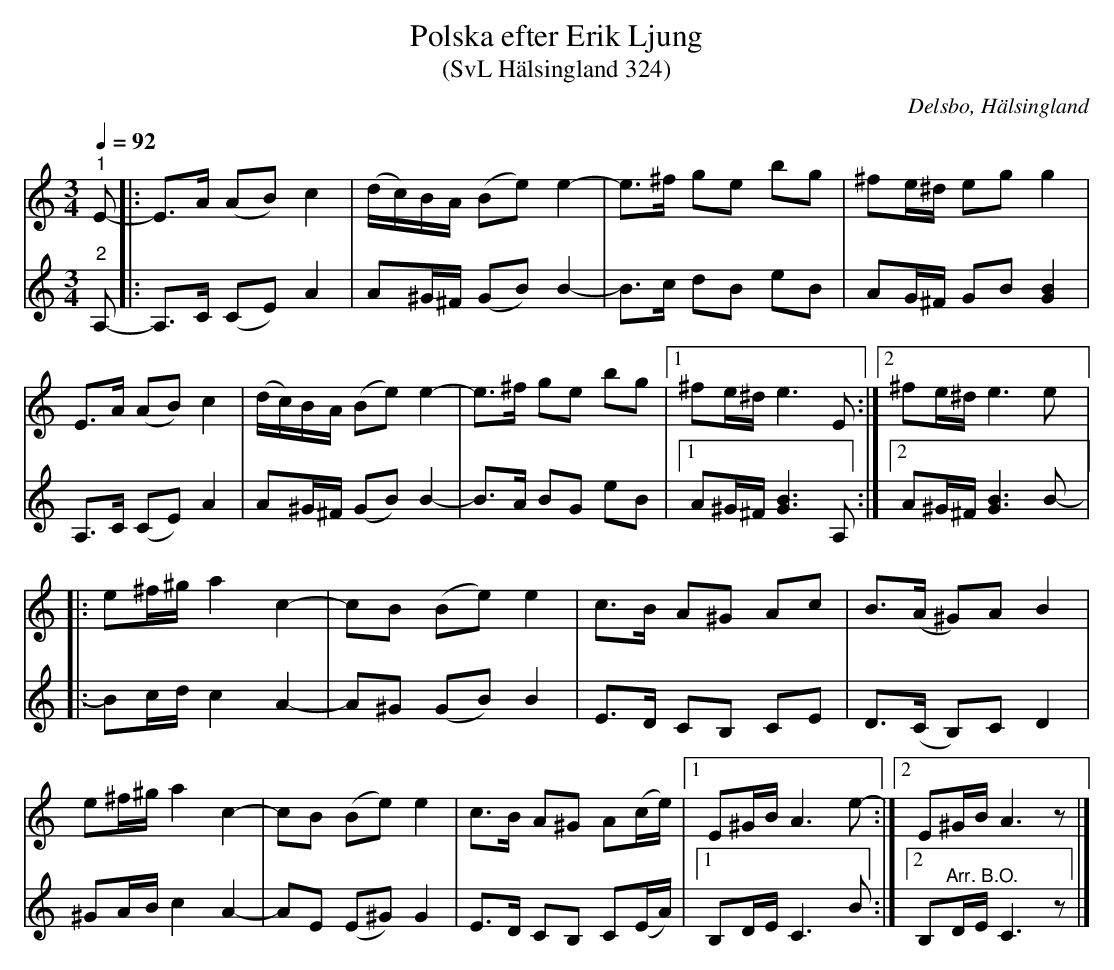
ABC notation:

X:1
T:Polska efter Erik Ljung
T:(SvL Hälsingland 324)
O:Delsbo, Hälsingland
L:1/8
Q:1/4=92
M:3/4
K:Am
V:1
"^1" E- |: E>A (AB) c2 | (d/c/)B/A/ (Be) e2- | e>^f ge bg | ^fe/^d/ eg g2 |
E>A (AB) c2 | (d/c/)B/A/ (Be) e2- | e>^f ge bg |1 ^fe/^d/ e3 E :|2 ^fe/^d/ e3 e |:
 e^f/^g/ a2 c2- | cB (Be) e2 | c>B A^G Ac | B>(A ^G)A B2 |
 e^f/^g/ a2 c2- | cB (Be) e2 | c>B A^G A(c/e/) |1 E^G/B/ A3 e- :|2 E^G/B/ A3 z |]
V:2
"^2" A,- |: A,>C (CE) A2 | A^G/^F/ (GB) B2- | B>c dB eB | AG/^F/ GB [GB]2 |
A,>C (CE) A2 | A^G/^F/ (GB) B2- | B>A BG eB |1 A^G/^F/ [GB]3 A, :|2 A^G/^F/ [GB]3 B- |:
Bc/d/ c2 A2- | A^G (GB) B2 | E>D CB, CE | D>(C B,)C D2 |
 ^GA/B/ c2 A2- | AE (E^G) G2 | E>D CB, C(E/A/) |1 B,D/E/ C3 B :|2 B,"^Arr. B.O."D/E/ C3 z |]
